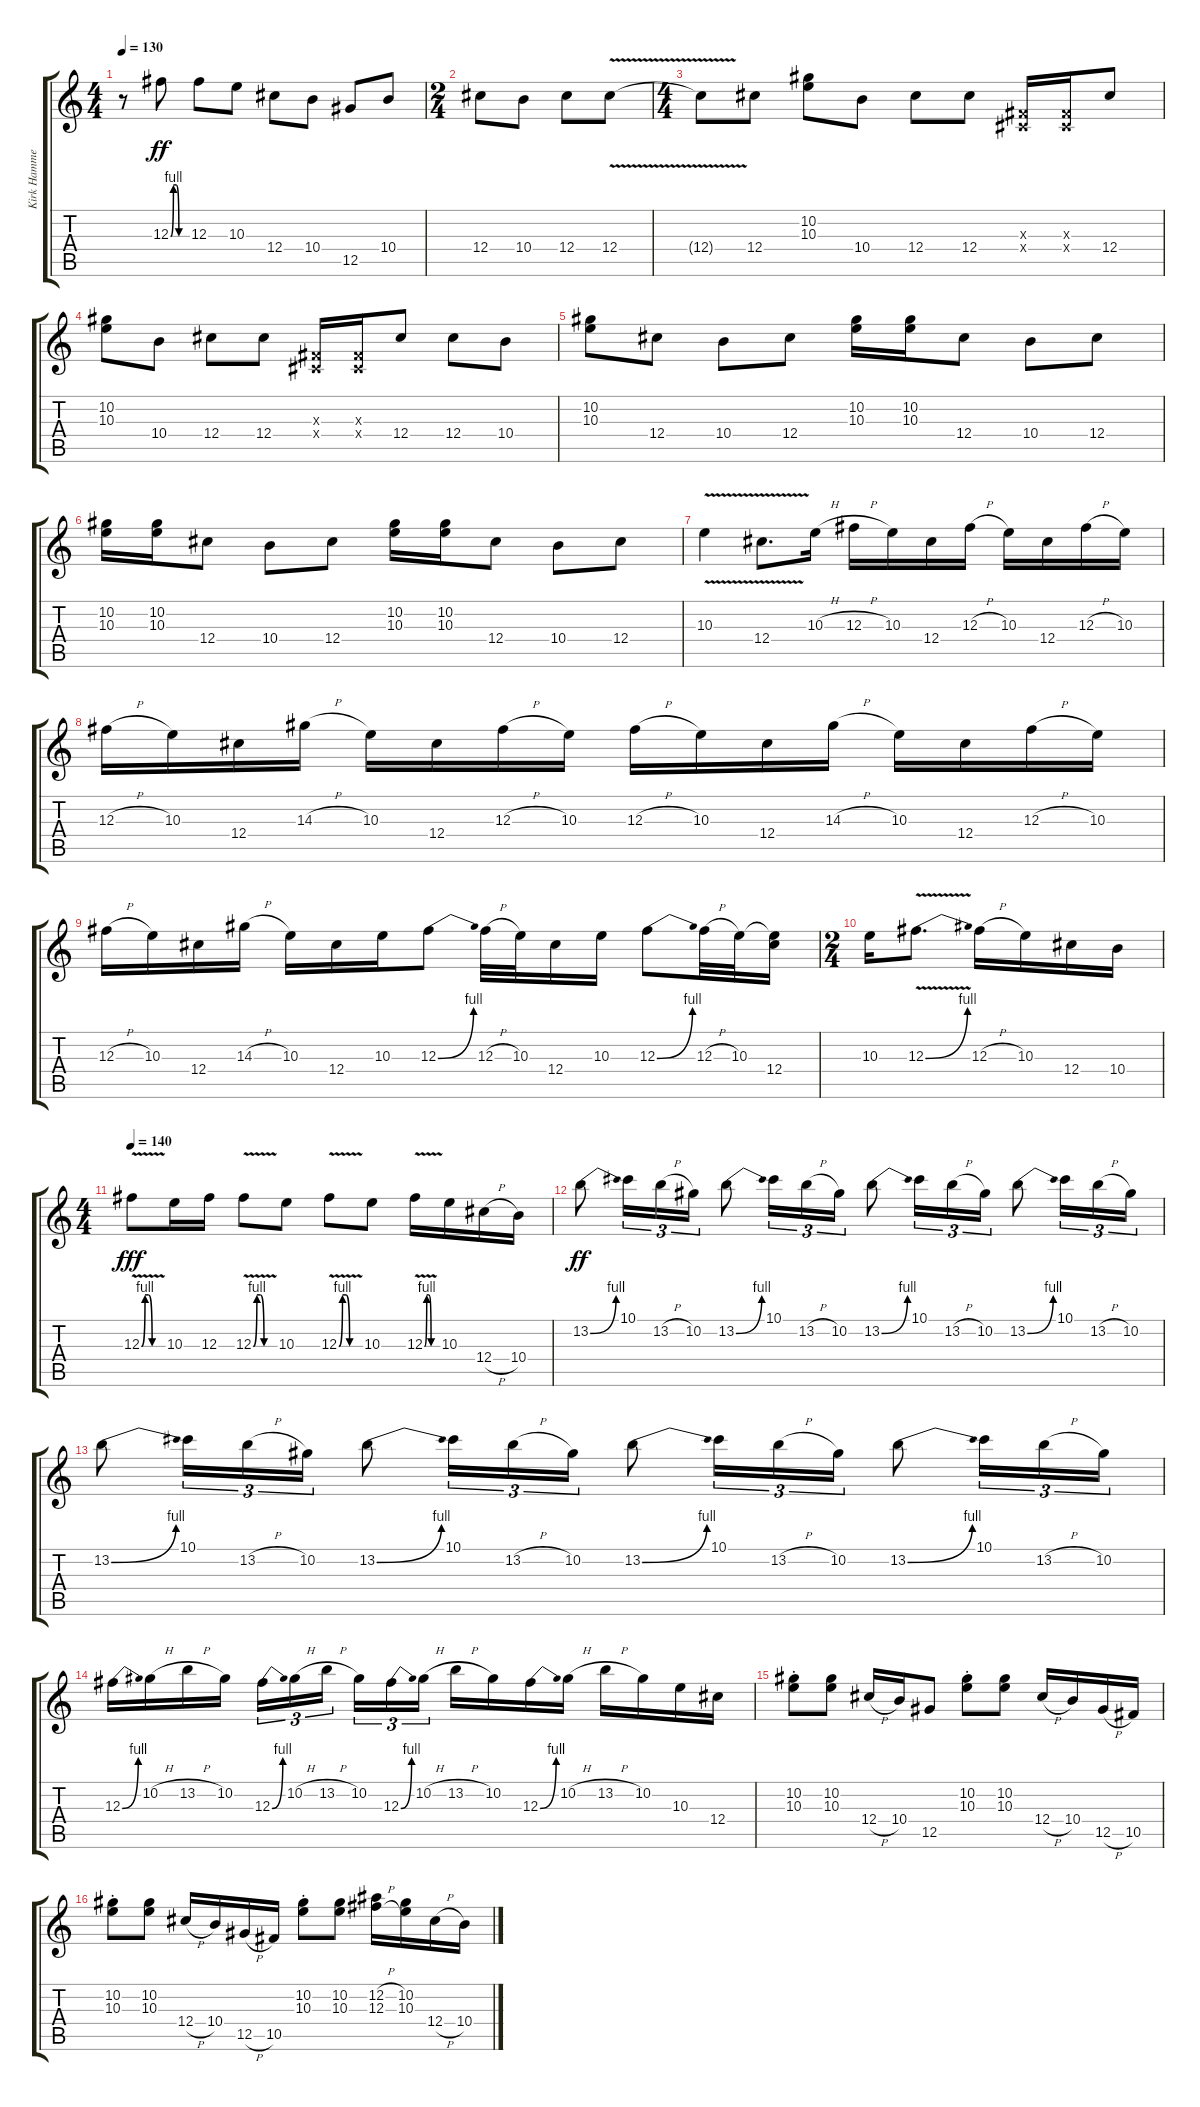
\track ("Kirk Hammett" "Kirk Hamme") {instrument distortionguitar}
\staff {score tabs}
\tuning (Eb4 Bb3 Gb3 Db3 Ab2 Eb2) {hide}
\ts (4 4)
\tempo 130
\clef g2
\ks c
r.8{dy ff} 12.3{be (custom 0 0 10 4 20 4 30 0 60 0)}.8 12.3.8 10.3.8 12.4.8 10.4.8 12.5.8 10.4.8 |
\ts (2 4)
12.4.8 10.4.8 12.4.8 12.4{v}.8 |
\ts (4 4)
12.4{t}.8 12.4.8 (10.2 10.3).8 10.4.8 12.4.8 12.4.8 (0.3{x} 0.4{x}).16 (0.3{x} 0.4{x}).16 12.4.8 |
(10.2 10.3).8 10.4.8 12.4.8 12.4.8 (0.3{x} 0.4{x}).16 (0.3{x} 0.4{x}).16 12.4.8 12.4.8 10.4.8 |
(10.2 10.3).8 12.4.8 10.4.8 12.4.8 (10.2 10.3).16 (10.2 10.3).16 12.4.8 10.4.8 12.4.8 |
(10.2 10.3).16 (10.2 10.3).16 12.4.8 10.4.8 12.4.8 (10.2 10.3).16 (10.2 10.3).16 12.4.8 10.4.8 12.4.8 |
10.3{v}.4 12.4{v}.8{d} 10.3{h}.16 12.3{h}.16 10.3.16 12.4.16 12.3{h}.16 10.3.16 12.4.16 12.3{h}.16 10.3.16 |
12.3{h}.16 10.3.16 12.4.16 14.3{h}.16 10.3.16 12.4.16 12.3{h}.16 10.3.16 12.3{h}.16 10.3.16 12.4.16 14.3{h}.16 10.3.16 12.4.16 12.3{h}.16 10.3.16 |
12.3{h}.16 10.3.16 12.4.16 14.3{h}.16 10.3.16 12.4.16 10.3.16 12.3{be (bend 0 0 60 4)}.8 12.3{h}.32 10.3.32 12.4.16 10.3.16 12.3{be (bend 0 0 60 4)}.8 12.3{h}.32 10.3.32 (10.3{t} 12.4).16 |
\ts (2 4)
10.3.16 12.3{be (bend 0 0 60 4) v}.8{d} 12.3{h}.16 10.3.16 12.4.16 10.4.16 |
\ts (4 4)
\tempo 140
12.3{be (custom 0 0 10 4 20 4 30 0 60 0) v}.8{dy fff} 10.3.16 12.3.16 12.3{be (custom 0 0 10 4 20 4 30 0 60 0) v}.8 10.3.8 12.3{be (custom 0 0 10 4 20 4 30 0 60 0) v}.8 10.3.8 12.3{be (custom 0 0 10 4 20 4 30 0 60 0) v}.16 10.3.16 12.4{h}.16 10.4.16 |
13.2{be (bend 0 0 60 4)}.8{dy ff} 10.1.16{tu (3 2)} 13.2{h}.16{tu (3 2)} 10.2.16{tu (3 2)} 13.2{be (bend 0 0 60 4)}.8 10.1.16{tu (3 2)} 13.2{h}.16{tu (3 2)} 10.2.16{tu (3 2)} 13.2{be (bend 0 0 60 4)}.8 10.1.16{tu (3 2)} 13.2{h}.16{tu (3 2)} 10.2.16{tu (3 2)} 13.2{be (bend 0 0 60 4)}.8 10.1.16{tu (3 2)} 13.2{h}.16{tu (3 2)} 10.2.16{tu (3 2)} |
13.2{be (bend 0 0 60 4)}.8 10.1.16{tu (3 2)} 13.2{h}.16{tu (3 2)} 10.2.16{tu (3 2)} 13.2{be (bend 0 0 60 4)}.8 10.1.16{tu (3 2)} 13.2{h}.16{tu (3 2)} 10.2.16{tu (3 2)} 13.2{be (bend 0 0 60 4)}.8 10.1.16{tu (3 2)} 13.2{h}.16{tu (3 2)} 10.2.16{tu (3 2)} 13.2{be (bend 0 0 60 4)}.8 10.1.16{tu (3 2)} 13.2{h}.16{tu (3 2)} 10.2.16{tu (3 2)} |
12.3{be (bend 0 0 60 4)}.16 10.2{h}.16 13.2{h}.16 10.2.16 12.3{be (bend 0 0 60 4)}.16{tu (3 2)} 10.2{h}.16{tu (3 2)} 13.2{h}.16{tu (3 2) beam splitsecondary} 10.2.16{tu (3 2)} 12.3{be (bend 0 0 60 4)}.16{tu (3 2)} 10.2{h}.16{tu (3 2)} 13.2{h}.16 10.2.16 12.3{be (bend 0 0 60 4)}.16 10.2{h}.16 13.2{h}.16 10.2.16 10.3.16 12.4.16 |
(10.2{st} 10.3{st}).8 (10.2 10.3).8 12.4{h}.16 10.4.16 12.5.8 (10.2{st} 10.3{st}).8 (10.2 10.3).8 12.4{h}.16 10.4.16 12.5{h}.16 10.5.16 |
(10.2{st} 10.3{st}).8 (10.2 10.3).8 12.4{h}.16 10.4.16 12.5{h}.16 10.5.16 (10.2{st} 10.3{st}).8 (10.2 10.3).8 (12.2{h} 12.3{h}).16 (10.2 10.3).16 12.4{h}.16 10.4.16
